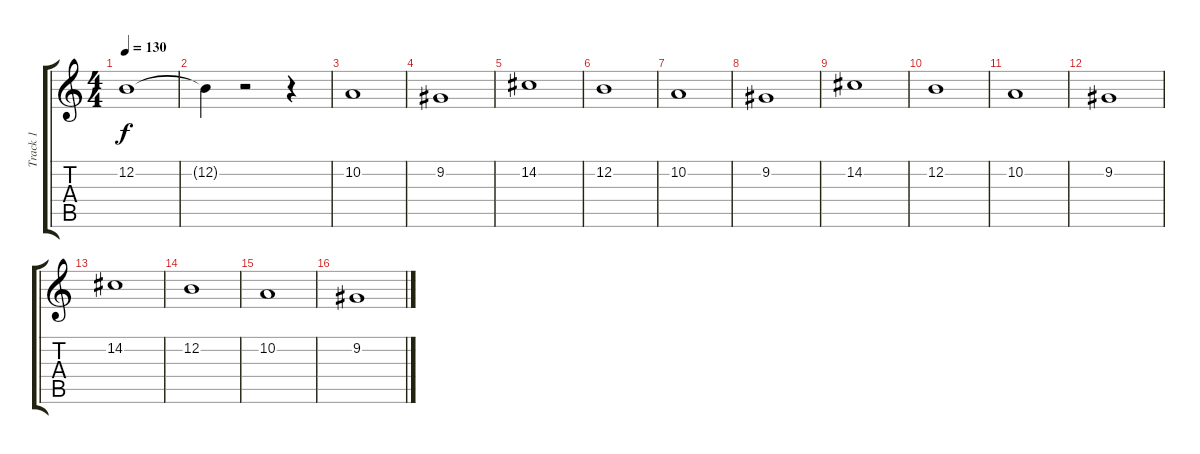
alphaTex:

\track ("Track 1" "Track 1") {instrument choiraahs}
\staff {score tabs}
\tuning (E4 B3 G3 D3 A2 E2) {hide}
\ts (4 4)
\tempo 130
\clef g2
\ks c
12.2.1{dy f} |
12.2{t}.4 r.2 r.4 |
10.2.1 |
9.2.1 |
14.2.1 |
12.2.1 |
10.2.1 |
9.2.1 |
14.2.1 |
12.2.1 |
10.2.1 |
9.2.1 |
14.2.1 |
12.2.1 |
10.2.1 |
9.2.1
